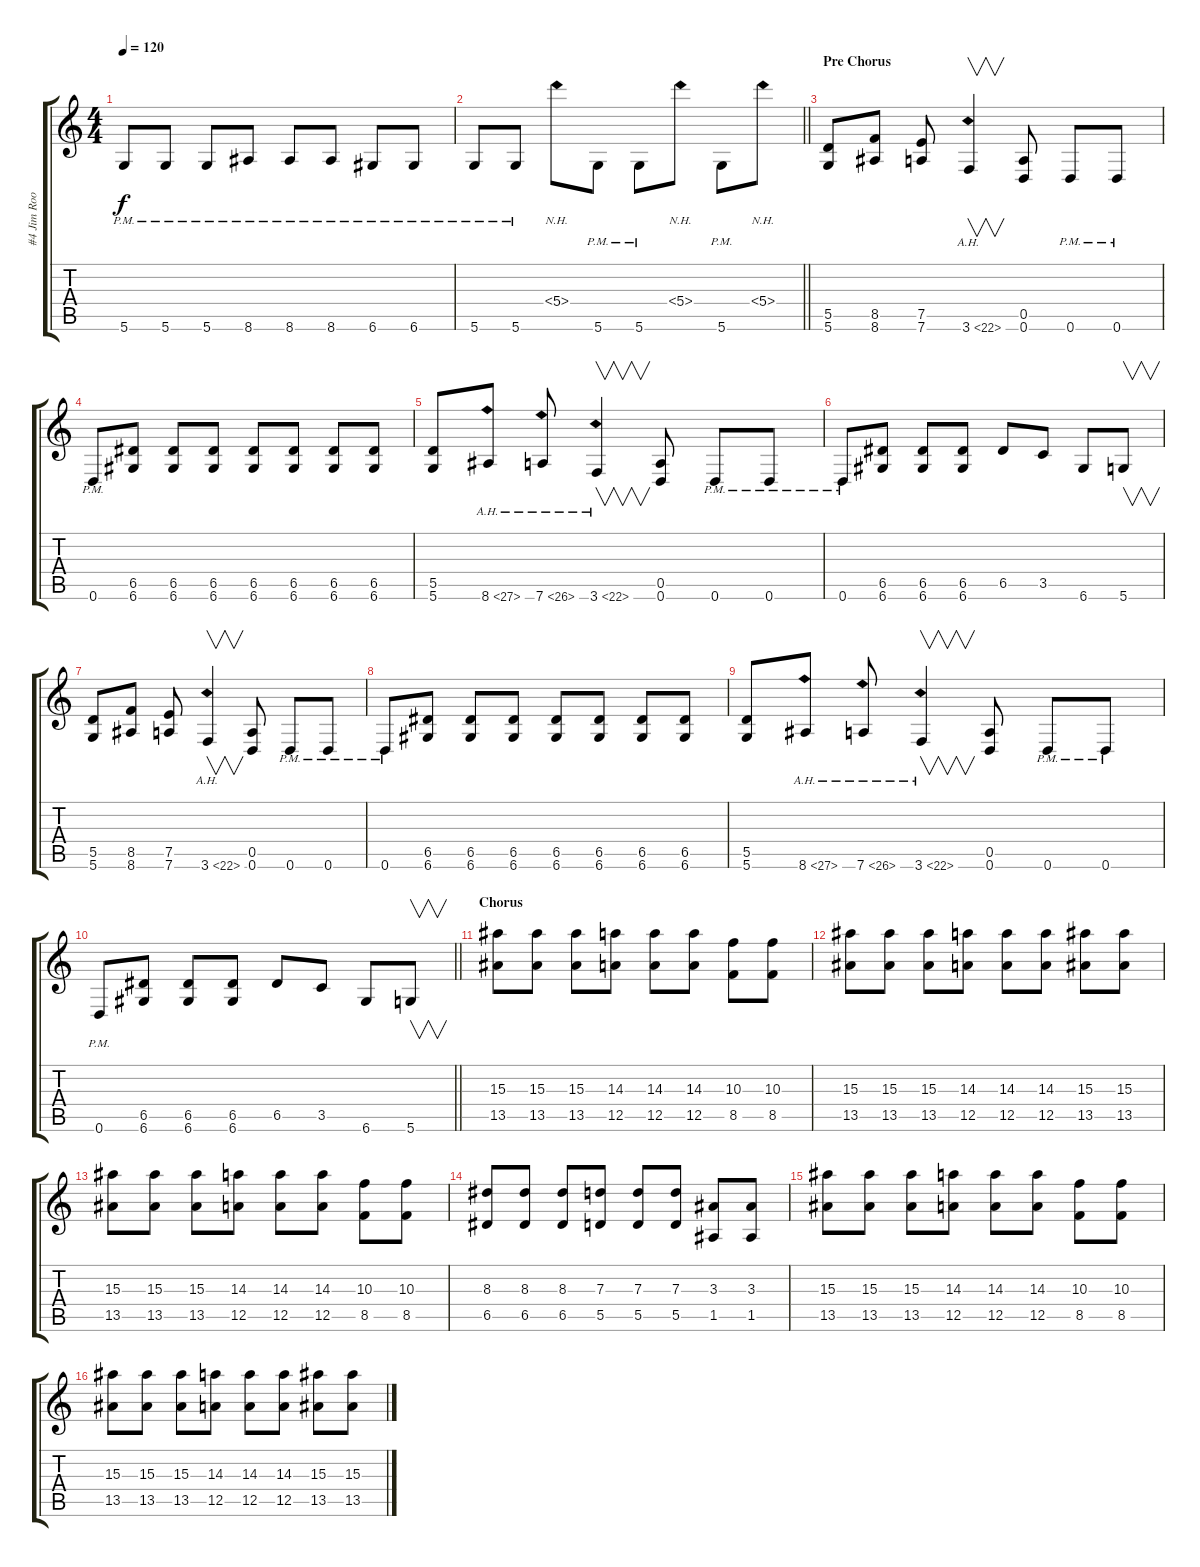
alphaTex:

\track ("#4 Jim Root" "#4 Jim Roo") {instrument distortionguitar}
\staff {score tabs}
\tuning (E4 B3 G3 D3 A2 D2) {hide}
\ts (4 4)
\tempo 120
\clef g2
\ks c
5.6{pm}.8{dy f} 5.6{pm}.8 5.6{pm}.8 8.6{pm}.8 8.6{pm}.8 8.6{pm}.8 6.6{pm}.8 6.6{pm}.8 |
\barLineRight lightlight
5.6{pm}.8 5.6{pm}.8 5.4{nh}.8 5.6{pm}.8 5.6{pm}.8 5.4{nh}.8 5.6{pm}.8 5.4{nh}.8 |
\section ("" "Pre Chorus")
(5.5 5.6).8 (8.5 8.6).8 (7.5 7.6).8 3.6{ah 19}.4{v} (0.5 0.6).8 0.6{pm}.8 0.6{pm}.8 |
0.6{pm}.8 (6.5 6.6).8 (6.5 6.6).8 (6.5 6.6).8 (6.5 6.6).8 (6.5 6.6).8 (6.5 6.6).8 (6.5 6.6).8 |
(5.5 5.6).8 8.6{ah 19}.8 7.6{ah 19}.8 3.6{ah 19}.4{v} (0.5 0.6).8 0.6{pm}.8 0.6{pm}.8 |
0.6{pm}.8 (6.5 6.6).8 (6.5 6.6).8 (6.5 6.6).8 6.5.8 3.5.8 6.6.8 5.6.8{v} |
(5.5 5.6).8 (8.5 8.6).8 (7.5 7.6).8 3.6{ah 19}.4{v} (0.5 0.6).8 0.6{pm}.8 0.6{pm}.8 |
0.6{pm}.8 (6.5 6.6).8 (6.5 6.6).8 (6.5 6.6).8 (6.5 6.6).8 (6.5 6.6).8 (6.5 6.6).8 (6.5 6.6).8 |
(5.5 5.6).8 8.6{ah 19}.8 7.6{ah 19}.8 3.6{ah 19}.4{v} (0.5 0.6).8 0.6{pm}.8 0.6{pm}.8 |
\barLineRight lightlight
0.6{pm}.8 (6.5 6.6).8 (6.5 6.6).8 (6.5 6.6).8 6.5.8 3.5.8 6.6.8 5.6.8{v} |
\section ("" "Chorus")
(15.3 13.5).8 (15.3 13.5).8 (15.3 13.5).8 (14.3 12.5).8 (14.3 12.5).8 (14.3 12.5).8 (10.3 8.5).8 (10.3 8.5).8 |
(15.3 13.5).8 (15.3 13.5).8 (15.3 13.5).8 (14.3 12.5).8 (14.3 12.5).8 (14.3 12.5).8 (15.3 13.5).8 (15.3 13.5).8 |
(15.3 13.5).8 (15.3 13.5).8 (15.3 13.5).8 (14.3 12.5).8 (14.3 12.5).8 (14.3 12.5).8 (10.3 8.5).8 (10.3 8.5).8 |
(8.3 6.5).8 (8.3 6.5).8 (8.3 6.5).8 (7.3 5.5).8 (7.3 5.5).8 (7.3 5.5).8 (3.3 1.5).8 (3.3 1.5).8 |
(15.3 13.5).8 (15.3 13.5).8 (15.3 13.5).8 (14.3 12.5).8 (14.3 12.5).8 (14.3 12.5).8 (10.3 8.5).8 (10.3 8.5).8 |
(15.3 13.5).8 (15.3 13.5).8 (15.3 13.5).8 (14.3 12.5).8 (14.3 12.5).8 (14.3 12.5).8 (15.3 13.5).8 (15.3 13.5).8
